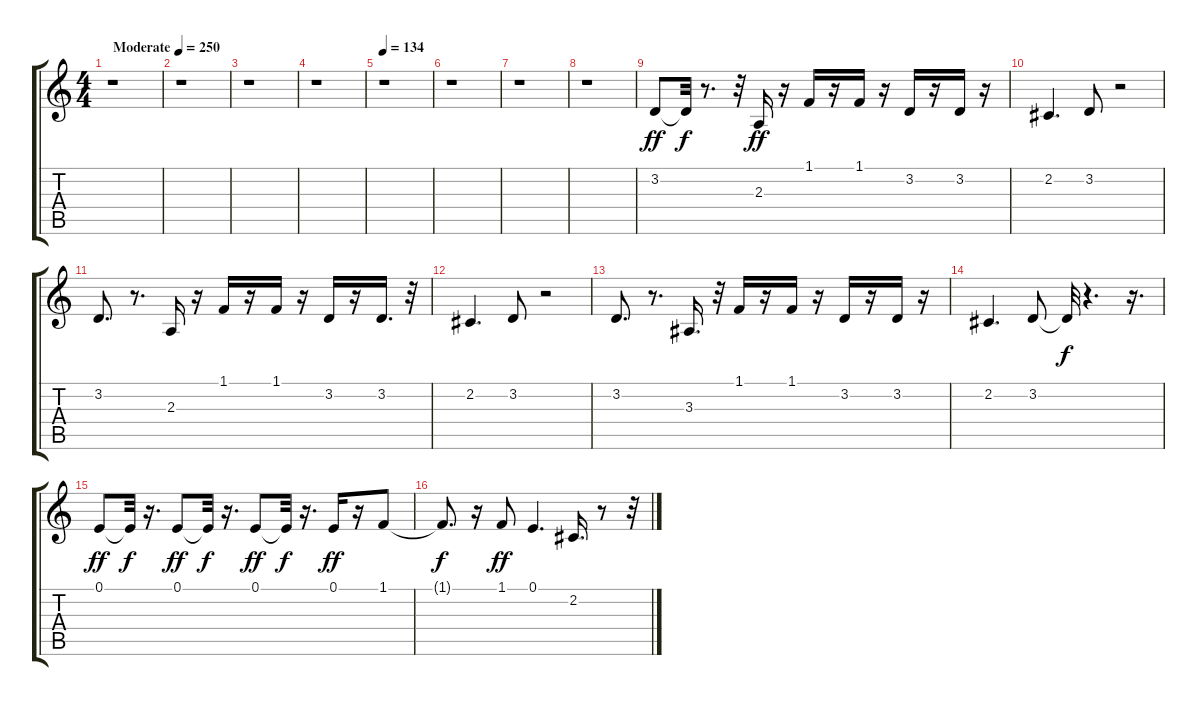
\track "" {instrument harmonica}
\staff {score tabs}
\tuning (E4 B3 G3 D3 A2 E2) {hide}
\ts (4 4)
\tempo (250 "Moderate")
\clef g2
\ks c
r.1{dy ff instrument harmonica} |
r.1 |
r.1 |
r.1 |
\tempo 134
r.1 |
r.1 |
r.1 |
r.1 |
3.2.8 3.2{t}.32{dy f} r.8{d} r.32 2.3.16{dy ff} r.16 1.1.16 r.16 1.1.16 r.16 3.2.16 r.16 3.2.16 r.16 |
2.2.4{d} 3.2.8 r.2 |
3.2.8{d} r.8{d} 2.3.16 r.16 1.1.16 r.16 1.1.16 r.16 3.2.16 r.16 3.2.16{d} r.32 |
2.2.4{d} 3.2.8 r.2 |
3.2.8{d} r.8{d} 3.3.16{d} r.32 1.1.16 r.16 1.1.16 r.16 3.2.16 r.16 3.2.16 r.16 |
2.2.4{d} 3.2.8 3.2{t}.32{dy f} r.4{d} r.16{d} |
0.1.8{dy ff} 0.1{t}.32{dy f} r.16{d} 0.1.8{dy ff} 0.1{t}.32{dy f} r.16{d} 0.1.8{dy ff} 0.1{t}.32{dy f} r.16{d} 0.1.16{dy ff} r.16 1.1.8 |
1.1{t}.8{d dy f} r.16 1.1.8{dy ff} 0.1.4{d} 2.2.16{d} r.8 r.32
